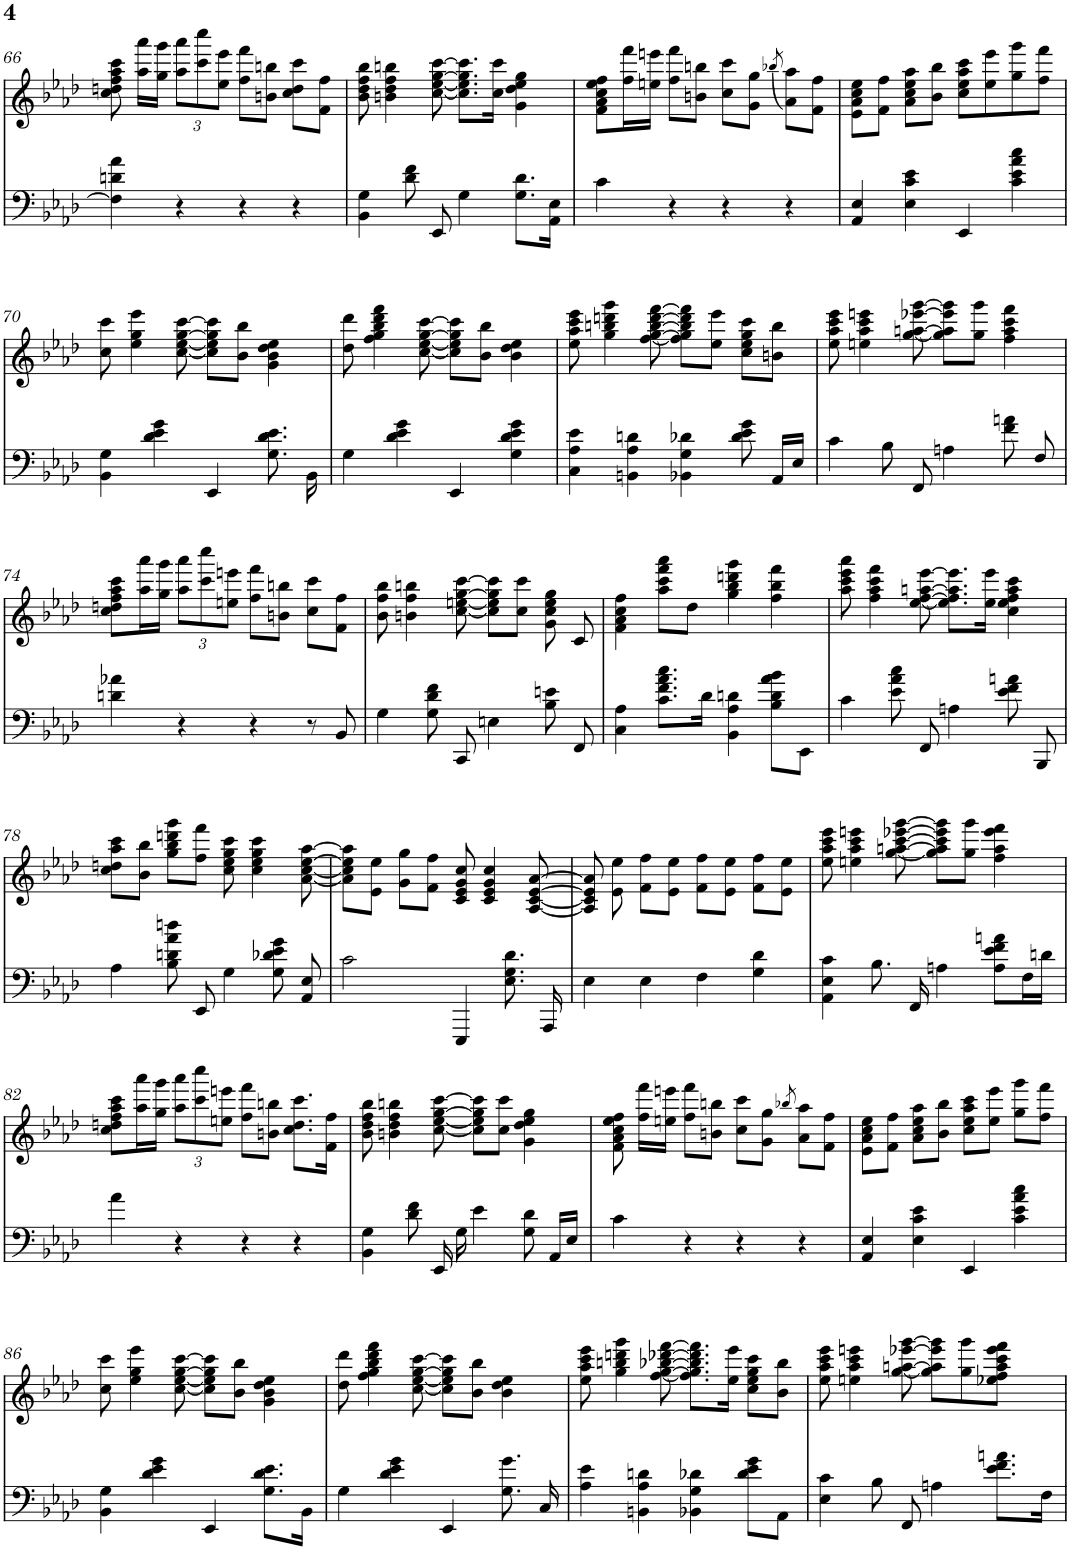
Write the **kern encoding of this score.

**kern	**kern
*part2	*part1
*staff2	*staff1
*I"Piano	*I"Piano
*I'Pno	*I'Pno
!!LO:PB:g=z
*clefF4	*clefG2
*k[b-e-a-d-]	*k[b-e-a-d-]
*M4/4	*M4/4
=66	=66
4F\] 4dn\ 4a-\	8cc\ 8ddn\ 8ff\ 8aa-\ 8ccc\
.	16aa-\ 16aaa-\LL
.	16gg\ 16ggg\JJ
*	*Xbrackettup
4r	12aa-\ 12aaa-\L
.	12ccc\ 12cccc\
.	12ee-\ 12eee-\J
4r	8ff\ 8fff\L
.	8bn\ 8bbn\J
4r	8cc\ 8dd\ 8ccc\L
.	8f\ 8ff\J
=67	=67
4BB-\ 4G\	8b-\ 8dd-\ 8ff\ 8bb-\
.	4bn\ 4dd-\ 4ff\ 4bbn\
8d-\ 8f\	.
8EE-/	[8cc\ [8ee-\ [8gg\ [8ccc\
4G\	8.cc\] 8.ee-\] 8.gg\] 8.ccc\]L
.	16cc\ 16ccc\Jk
8.G\ 8.d-\L	4g\ 4dd-\ 4ee-\ 4gg\
16AA-\ 16E-\Jk	.
=68	=68
4c\	8f\ 8a-\ 8cc\ 8ee-\ 8ff\L
.	16ff\ 16fff\L
.	16een\ 16eeen\JJ
4r	8ff\ 8fff\L
.	8bn\ 8bbn\J
4r	8cc\ 8ccc\L
.	8g\ 8gg\J
.	(8qbb-X/
4r	8a-\ 8aa-\L)
.	8f\ 8ff\J
=69	=69
4AA-/ 4E-/	8e-\ 8a-\ 8cc\ 8ee-\L
.	8f\ 8ff\J
4E-\ 4c\ 4e-\	8a-\ 8cc\ 8ee-\ 8aa-\L
.	8b-\ 8bb-\J
4EE-/	8cc\ 8ee-\ 8aa-\ 8ccc\L
.	8ee-\ 8eee-\
4c\ 4e-\ 4a-\ 4cc\	8gg\ 8ggg\
.	8ff\ 8fff\J
!!LO:LB:g=z
=70	=70
4BB-\ 4G\	8cc\ 8ccc\
.	4ee-\ 4gg\ 4eee-\
4d-\ 4e-\ 4g\	.
.	[8cc\ [8ee-\ [8gg\ [8ccc\
4EE-/	8cc\] 8ee-\] 8gg\] 8ccc\]L
.	8b-\ 8bb-\J
8.G\ 8.d-\ 8.e-\	4g\ 4b-\ 4dd-\ 4ee-\
16BB-\	.
=71	=71
4G\	8dd-\ 8ddd-\
.	4ff\ 4gg\ 4bb-\ 4ddd-\ 4fff\
4d-\ 4e-\ 4g\	.
.	[8cc\ [8ee-\ [8gg\ [8ccc\
4EE-/	8cc\] 8ee-\] 8gg\] 8ccc\]L
.	8b-\ 8bb-\J
4G\ 4d-\ 4e-\ 4g\	4b-\ 4dd-\ 4ee-\
=72	=72
4C\ 4A-\ 4e-\	8ee-\ 8aa-\ 8ccc\ 8eee-\
.	4gg\ 4bbn\ 4dddn\ 4ggg\
4BBn\ 4A-\ 4dn\	.
.	[8ff\ [8gg\ [8bb\ [8ddd\ [8fff\
4BB-X\ 4G\ 4d-X\	8ff\] 8gg\] 8bb\] 8ddd\] 8fff\]L
.	8ee-\ 8eee-\J
8d-\ 8e-\ 8g\	8cc\ 8ee-\ 8gg\ 8ccc\L
16AA-/LL	8bn\ 8bb\J
16E-/JJ	.
=73	=73
4c\	8ee-\ 8aa-\ 8ccc\ 8eee-\
.	4een\ 4aa-\ 4ccc\ 4eeen\
8B-\	.
8FF/	[8gg\ [8aan\ [8eee-X\ [8ggg\
4An\	8gg\] 8aa\] 8eee-\] 8ggg\]L
.	8gg\ 8ggg\J
8f\ 8an\	4ff\ 4aa\ 4ccc\ 4fff\
8F/	.
!!LO:LB:g=z
=74	=74
4dn\ 4a-X\	8cc\ 8ddn\ 8ff\ 8aa-\ 8ccc\L
.	16aa-\ 16aaa-\L
.	16gg\ 16ggg\JJ
4r	12aa-\ 12aaa-\L
.	12ccc\ 12cccc\
.	12een\ 12eeen\J
4r	8ff\ 8fff\L
.	8bn\ 8bbn\J
8r	8cc\ 8ccc\L
8BB-/	8f\ 8ff\J
=75	=75
4G\	8b-\ 8ff\ 8bb-\
.	4bn\ 4ff\ 4bbn\
8G\ 8d-\ 8f\	.
8CC/	[8cc\ [8een\ [8gg\ [8ccc\
4En\	8cc\] 8ee\] 8gg\] 8ccc\]L
.	8cc\ 8ccc\J
8B-\ 8en\	8g\ 8cc\ 8ee\ 8gg\
8FF/	8c/
=76	=76
4C\ 4A-\	4f\ 4a-\ 4cc\ 4ff\
8.c\ 8.f\ 8.a-\ 8.cc\L	8aa-\ 8ccc\ 8fff\ 8aaa-\L
.	8dd-\J
16d-\Jk	.
4BB-\ 4A-\ 4dn\	4gg\ 4bb-\ 4dddn\ 4ggg\
8B-\ 8d\ 8a-\ 8b-\L	4ff\ 4bb-\ 4fff\
8EE-\J	.
=77	=77
4c\	8aa-\ 8ccc\ 8eee-\ 8aaa-\
.	4ff\ 4aa-\ 4ccc\ 4fff\
8e-\ 8a-\ 8cc\	.
8FF/	[8ee-\ [8ff\ [8aan\ [8eee-\
4An\	8.ee-\] 8.ff\] 8.aa\] 8.eee-\]L
.	16ee-\ 16eee-\Jk
8e-\ 8f\ 8an\	4cc\ 4ee-\ 4ff\ 4aa\ 4ccc\
8BBB-/	.
!!LO:LB:g=z
=78	=78
4A-\	8cc\ 8ddn\ 8aa-\ 8ccc\L
.	8b-\ 8bb-\J
8B-\ 8dn\ 8a-\ 8ddn\	8gg\ 8bb-\ 8dddn\ 8ggg\L
8EE-/	8ff\ 8fff\J
4G\	8cc\ 8ee-\ 8gg\ 8ccc\
.	4cc\ 4ee-\ 4gg\ 4ccc\
8G\ 8d-X\ 8e-\ 8g\	.
8AA-/ 8E-/	[8a-\ [8cc\ [8ee-\ [8aa-\
=79	=79
2c\	8a-\] 8cc\] 8ee-\] 8aa-\]L
.	8e-\ 8ee-\J
.	8g\ 8gg\L
.	8f\ 8ff\J
4EEE-/	8c/ 8e-/ 8g/ 8cc/
.	4c/ 4e-/ 4g/ 4cc/
8.E-\ 8.G\ 8.d-\	.
.	[8A-/ [8c/ [8e-/ [8a-/
16AAA-/	.
=80	=80
4E-\	8A-/] 8c/] 8e-/] 8a-/]
.	8e-\ 8ee-\
4E-\	8f\ 8ff\L
.	8e-\ 8ee-\J
4F\	8f\ 8ff\L
.	8e-\ 8ee-\J
4G\ 4d-\	8f\ 8ff\L
.	8e-\ 8ee-\J
=81	=81
4AA-\ 4E-\ 4c\	8ee-\ 8aa-\ 8ccc\ 8eee-\
.	4een\ 4aa-\ 4ccc\ 4eeen\
8.B-\	.
.	[8gg\ [8aan\ [8ccc\ [8eee-X\ [8ggg\
16FF/	.
4An\	8gg\] 8aa\] 8ccc\] 8eee-\] 8ggg\]L
.	8gg\ 8ggg\J
8A\ 8e-\ 8f\ 8an\L	4ff\ 4aa\ 4eee-\ 4fff\
16F\L	.
16dn\JJ	.
!!LO:LB:g=z
=82	=82
4a-\	8cc\ 8ddn\ 8ff\ 8aa-\ 8ccc\L
.	16aa-\ 16aaa-\L
.	16gg\ 16ggg\JJ
4r	12aa-\ 12aaa-\L
.	12ccc\ 12cccc\
.	12een\ 12eeen\J
4r	8ff\ 8fff\L
.	8bn\ 8bbn\J
4r	8.cc\ 8.dd\ 8.ccc\L
.	16f\ 16ff\Jk
=83	=83
4BB-\ 4G\	8b-\ 8dd-\ 8ff\ 8bb-\
.	4bn\ 4dd-\ 4ff\ 4bbn\
8d-\ 8f\	.
16EE-/	[8cc\ [8ee-\ [8gg\ [8ccc\
16G\	.
4e-\	8cc\] 8ee-\] 8gg\] 8ccc\]L
.	8cc\ 8ccc\J
8G\ 8d-\	4g\ 4dd-\ 4ee-\ 4gg\
16AA-/LL	.
16E-/JJ	.
=84	=84
4c\	8f\ 8a-\ 8cc\ 8ee-\ 8ff\
.	16ff\ 16fff\LL
.	16een\ 16eeen\JJ
4r	8ff\ 8fff\L
.	8bn\ 8bbn\J
4r	8cc\ 8ccc\L
.	8g\ 8gg\J
.	8qbb-X/
4r	8a-\ 8aa-\L
.	8f\ 8ff\J
=85	=85
4AA-/ 4E-/	8e-\ 8a-\ 8cc\ 8ee-\L
.	8f\ 8ff\J
4E-\ 4c\ 4e-\	8a-\ 8cc\ 8ee-\ 8aa-\L
.	8b-\ 8bb-\J
4EE-/	8cc\ 8ee-\ 8aa-\ 8ccc\L
.	8ee-\ 8eee-\J
4c\ 4e-\ 4a-\ 4cc\	8gg\ 8ggg\L
.	8ff\ 8fff\J
!!LO:LB:g=z
=86	=86
4BB-\ 4G\	8cc\ 8ccc\
.	4ee-\ 4gg\ 4eee-\
4d-\ 4e-\ 4g\	.
.	[8cc\ [8ee-\ [8gg\ [8ccc\
4EE-/	8cc\] 8ee-\] 8gg\] 8ccc\]L
.	8b-\ 8bb-\J
8.G\ 8.d-\ 8.e-\L	4g\ 4b-\ 4dd-\ 4ee-\
16BB-\Jk	.
=87	=87
4G\	8dd-\ 8ddd-\
.	4ff\ 4gg\ 4bb-\ 4ddd-\ 4fff\
4d-\ 4e-\ 4g\	.
.	[8cc\ [8ee-\ [8gg\ [8ccc\
4EE-/	8cc\] 8ee-\] 8gg\] 8ccc\]L
.	8b-\ 8bb-\J
8.G\ 8.g\	4b-\ 4dd-\ 4ee-\
16C/	.
=88	=88
4A-\ 4e-\	8ee-\ 8aa-\ 8ccc\ 8eee-\
.	4gg\ 4bbn\ 4dddn\ 4ggg\
4BBn\ 4A-\ 4dn\	.
.	[8ff\ [8gg\ [8bb-X\ [8ddd-X\ [8fff\
4BB-X\ 4G\ 4d-X\	8.ff\] 8.gg\] 8.bb-\] 8.ddd-\] 8.fff\]L
.	16ee-\ 16eee-\Jk
8d-\ 8e-\ 8g\L	8cc\ 8ee-\ 8gg\ 8ccc\L
8AA-\J	8b-\ 8bb-\J
=89	=89
4E-\ 4c\	8ee-\ 8aa-\ 8ccc\ 8eee-\
.	4een\ 4aa-\ 4ccc\ 4eeen\
8B-\	.
8FF/	[8gg\ [8aan\ [8eee-X\ [8ggg\
4An\	8gg\] 8aa\] 8eee-\] 8ggg\]L
.	8gg\ 8ggg\
8.e-\ 8.f\ 8.an\L	8ee-X\ 8ff\ 8aa\ 8ccc\ 8eee-\ 8fff\J
.	8ryy
16F\Jk	.
=	=
*-	*-
